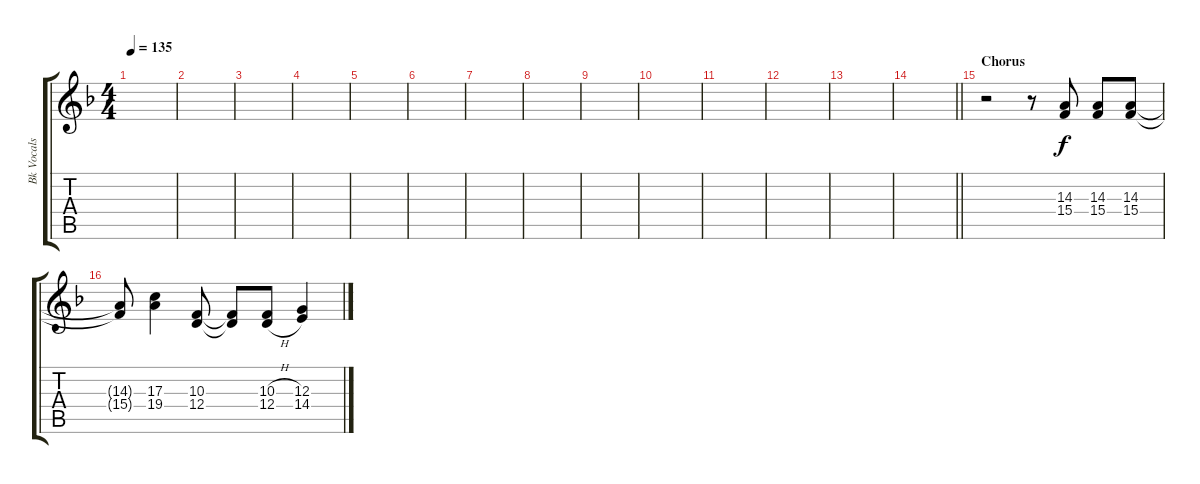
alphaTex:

\track ("Bk Vocals" "Bk Vocals") {instrument panflute}
\staff {score tabs}
\tuning (E4 B3 G3 D3 A2 E2) {hide}
\ts (4 4)
\tempo 135
\clef g2
\ks f
|
|
|
|
|
|
|
|
|
|
|
|
|
\barLineRight lightlight
|
\section ("" "Chorus")
r.2 r.8 (14.3 15.4).8 (14.3 15.4).8 (14.3 15.4).8 |
(14.3{t} 15.4{t}).8 (17.3 19.4).4 (10.3 12.4).8 (10.3{t} 12.4{t}).8 (10.3{h} 12.4{h}).8 (12.3 14.4).4
